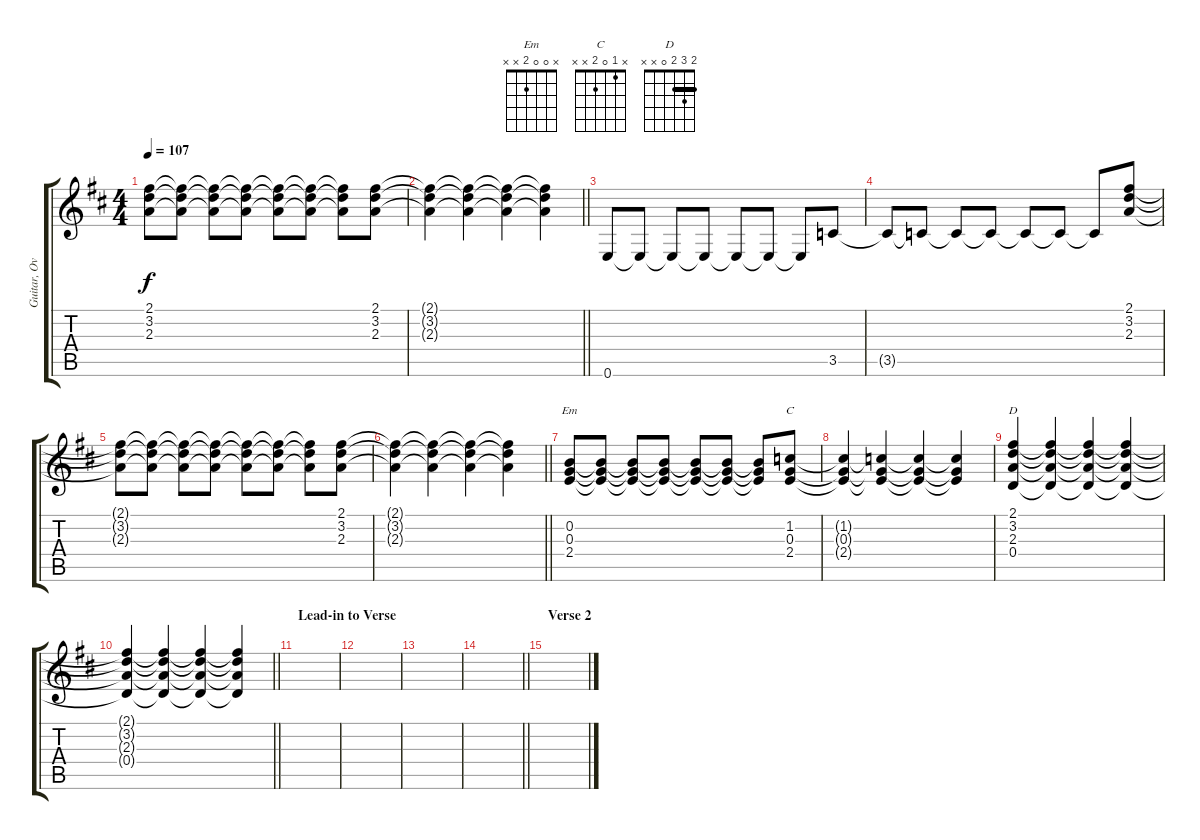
\track ("Guitar, Overdub" "Guitar, Ov") {instrument distortionguitar}
\staff {score tabs}
\tuning (E4 B3 G3 D3 A2 E2) {hide}
\chord ("Em" x 0 0 2 x x)
\chord ("C" x 1 0 2 x x)
\chord ("D" 2 3 2 0 x x) {barre 2}
\ts (4 4)
\tempo 107
\clef g2
\ks d
(2.1{t} 3.2{t} 2.3{t}).8{dy f} (2.1{t} 3.2{t} 2.3{t}).8 (2.1{t} 3.2{t} 2.3{t}).8 (2.1{t} 3.2{t} 2.3{t}).8 (2.1{t} 3.2{t} 2.3{t}).8 (2.1{t} 3.2{t} 2.3{t}).8 (2.1{t} 3.2{t} 2.3{t}).8 (2.1 3.2 2.3).8 |
\barLineRight lightlight
(2.1{t} 3.2{t} 2.3{t}).4 (2.1{t} 3.2{t} 2.3{t}).4 (2.1{t} 3.2{t} 2.3{t}).4 (2.1{t} 3.2{t} 2.3{t}).4 |
0.6.8 0.6{t}.8 0.6{t}.8 0.6{t}.8 0.6{t}.8 0.6{t}.8 0.6{t}.8 3.5.8 |
3.5{t}.8 3.5{t}.8 3.5{t}.8 3.5{t}.8 3.5{t}.8 3.5{t}.8 3.5{t}.8 (2.1 3.2 2.3).8 |
(2.1{t} 3.2{t} 2.3{t}).8 (2.1{t} 3.2{t} 2.3{t}).8 (2.1{t} 3.2{t} 2.3{t}).8 (2.1{t} 3.2{t} 2.3{t}).8 (2.1{t} 3.2{t} 2.3{t}).8 (2.1{t} 3.2{t} 2.3{t}).8 (2.1{t} 3.2{t} 2.3{t}).8 (2.1 3.2 2.3).8 |
\barLineRight lightlight
(2.1{t} 3.2{t} 2.3{t}).4 (2.1{t} 3.2{t} 2.3{t}).4 (2.1{t} 3.2{t} 2.3{t}).4 (2.1{t} 3.2{t} 2.3{t}).4 |
(0.2 0.3 2.4).8{ch "Em"} (0.2{t} 0.3{t} 2.4{t}).8 (0.2{t} 0.3{t} 2.4{t}).8 (0.2{t} 0.3{t} 2.4{t}).8 (0.2{t} 0.3{t} 2.4{t}).8 (0.2{t} 0.3{t} 2.4{t}).8 (0.2{t} 0.3{t} 2.4{t}).8 (1.2 0.3 2.4).8{ch "C"} |
(1.2{t} 0.3{t} 2.4{t}).4 (1.2{t} 0.3{t} 2.4{t}).4 (1.2{t} 0.3{t} 2.4{t}).4 (1.2{t} 0.3{t} 2.4{t}).4 |
(2.1 3.2 2.3 0.4).4{ch "D"} (2.1{t} 3.2{t} 2.3{t} 0.4{t}).4 (2.1{t} 3.2{t} 2.3{t} 0.4{t}).4 (2.1{t} 3.2{t} 2.3{t} 0.4{t}).4 |
\barLineRight lightlight
(2.1{t} 3.2{t} 2.3{t} 0.4{t}).4 (2.1{t} 3.2{t} 2.3{t} 0.4{t}).4 (2.1{t} 3.2{t} 2.3{t} 0.4{t}).4 (2.1{t} 3.2{t} 2.3{t} 0.4{t}).4 |
\section ("" "Lead-in to Verse")
|
|
|
\barLineRight lightlight
|
\section ("" "Verse 2")
